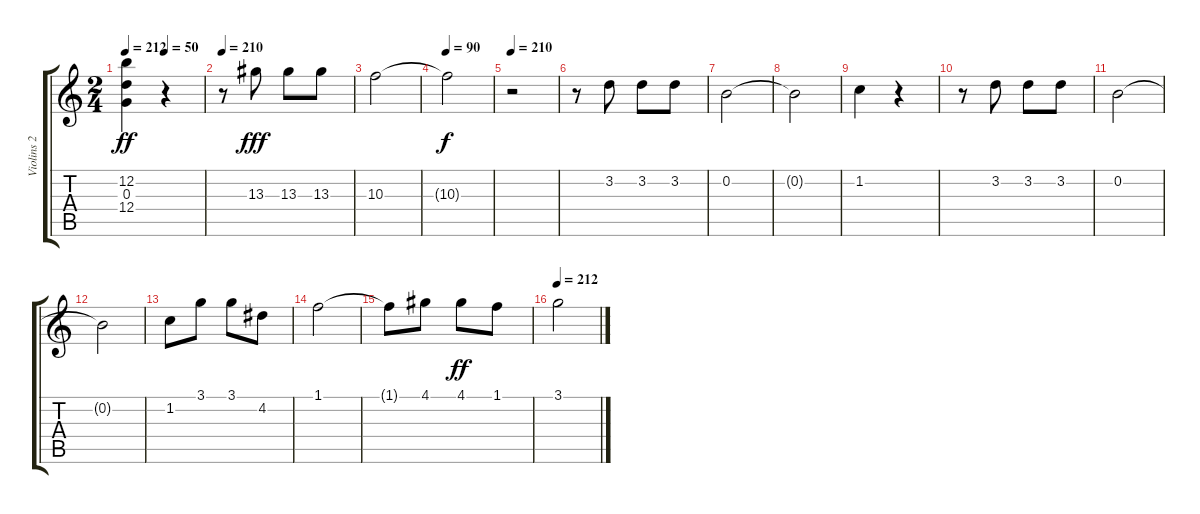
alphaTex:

\track ("Violins 2" "Violins 2") {instrument contrabass}
\staff {score tabs}
\tuning (E4 B3 G3 D3 A2 E2) {hide}
\ts (2 4)
\tempo 212
\tempo (50 0.5)
\clef g2
\ks c
(12.2 0.3 12.4).4{dy ff} r.4 |
\tempo 210
r.8 13.3.8{dy fff} 13.3.8 13.3.8 |
10.3.2 |
\tempo 90
10.3{t}.2{dy f} |
\tempo 210
r.2 |
r.8 3.2.8 3.2.8 3.2.8 |
0.2.2 |
0.2{t}.2 |
1.2.4 r.4 |
r.8 3.2.8 3.2.8 3.2.8 |
0.2.2 |
0.2{t}.2 |
1.2.8 3.1.8 3.1.8 4.2.8 |
1.1.2 |
1.1{t}.8 4.1.8 4.1.8{dy ff} 1.1.8 |
\tempo 212
3.1.2
